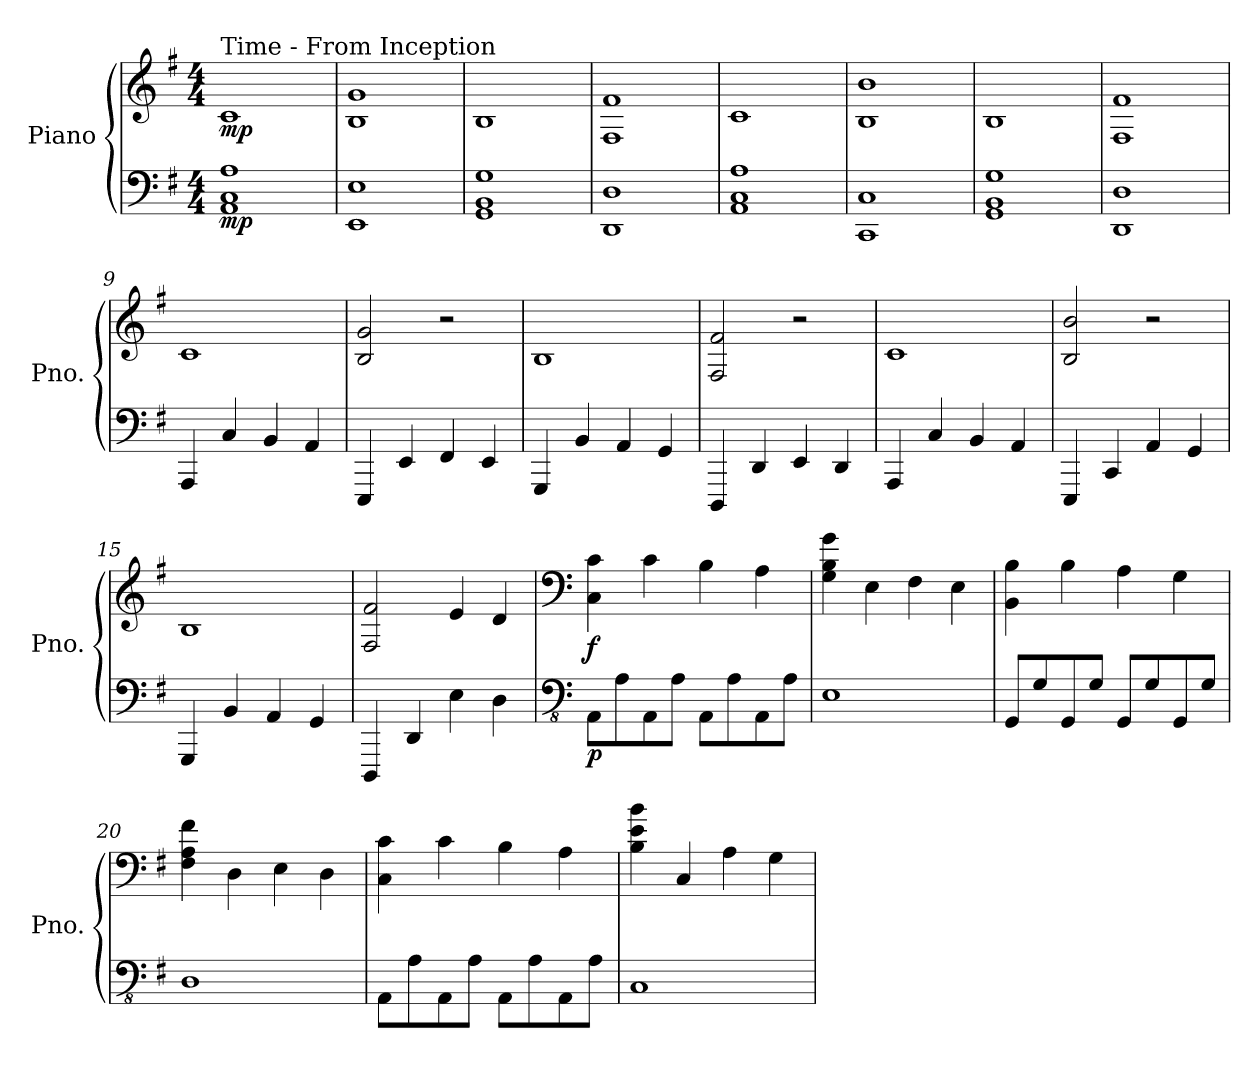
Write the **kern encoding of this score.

**kern	**dynam	**kern	**dynam
*part2	*part2	*part1	*part1
*staff2	*staff2	*staff1	*staff1
*I"Piano	*	*I"Piano	*
*I'Pno.	*	*I'Pno.	*
*clefF4	*	*clefG2	*
*k[f#]	*	*k[f#]	*
*M4/4	*	*M4/4	*
*MM60	*	*MM60	*
=1	=1	=1	=1
!	!	!LO:TX:a:t=Time - From Inception	!
!	!LO:DY:b	!	!LO:DY:b
1AA 1C 1A	mp	1c	mp
=2	=2	=2	=2
1EE 1E	.	1B 1g	.
=3	=3	=3	=3
1GG 1BB 1G	.	1B	.
=4	=4	=4	=4
1DD 1D	.	1F# 1f#	.
=5	=5	=5	=5
1AA 1C 1A	.	1c	.
=6	=6	=6	=6
1CC 1C	.	1B 1b	.
=7	=7	=7	=7
1GG 1BB 1G	.	1B	.
=8	=8	=8	=8
1DD 1D	.	1F# 1f#	.
=9	=9	=9	=9
4AAA/	.	1c	.
4C/	.	.	.
4BB/	.	.	.
4AA/	.	.	.
=10	=10	=10	=10
4EEE/	.	2B/ 2g/	.
4EE/	.	.	.
4FF#/	.	2r	.
4EE/	.	.	.
=11	=11	=11	=11
4GGG/	.	1B	.
4BB/	.	.	.
4AA/	.	.	.
4GG/	.	.	.
!!LO:LB:g=z
=12	=12	=12	=12
4DDD/	.	2F#/ 2f#/	.
4DD/	.	.	.
4EE/	.	2r	.
4DD/	.	.	.
=13	=13	=13	=13
4AAA/	.	1c	.
4C/	.	.	.
4BB/	.	.	.
4AA/	.	.	.
=14	=14	=14	=14
4EEE/	.	2B/ 2b/	.
4CC/	.	.	.
4AA/	.	2r	.
4GG/	.	.	.
=15	=15	=15	=15
4GGG/	.	1B	.
4BB/	.	.	.
4AA/	.	.	.
4GG/	.	.	.
=16	=16	=16	=16
4DDD/	.	2F#/ 2f#/	.
4DD/	.	.	.
4E\	.	4e/	.
4D\	.	4d/	.
=17	=17	=17	=17
*clefFv4	*	*clefF4	*
!	!LO:DY:b	!	!LO:DY:b
8AAA\L	p	4C\ 4c\	f
8AA\	.	.	.
8AAA\	.	4c\	.
8AA\J	.	.	.
8AAA\L	.	4B\	.
8AA\	.	.	.
8AAA\	.	4A\	.
8AA\J	.	.	.
=18	=18	=18	=18
1EE	.	4G\ 4B\ 4g\	.
.	.	4E\	.
.	.	4F#\	.
.	.	4E\	.
!!LO:LB:g=z
=19	=19	=19	=19
8GGG/L	.	4BB\ 4B\	.
8GG/	.	.	.
8GGG/	.	4B\	.
8GG/J	.	.	.
8GGG/L	.	4A\	.
8GG/	.	.	.
8GGG/	.	4G\	.
8GG/J	.	.	.
=20	=20	=20	=20
1DD	.	4F#\ 4A\ 4f#\	.
.	.	4D\	.
.	.	4E\	.
.	.	4D\	.
=21	=21	=21	=21
8AAA\L	.	4C\ 4c\	.
8AA\	.	.	.
8AAA\	.	4c\	.
8AA\J	.	.	.
8AAA\L	.	4B\	.
8AA\	.	.	.
8AAA\	.	4A\	.
8AA\J	.	.	.
=22	=22	=22	=22
1CC	.	4B\ 4e\ 4b\	.
.	.	4C/	.
.	.	4A\	.
.	.	4G\	.
=	=	=	=
*-	*-	*-	*-
